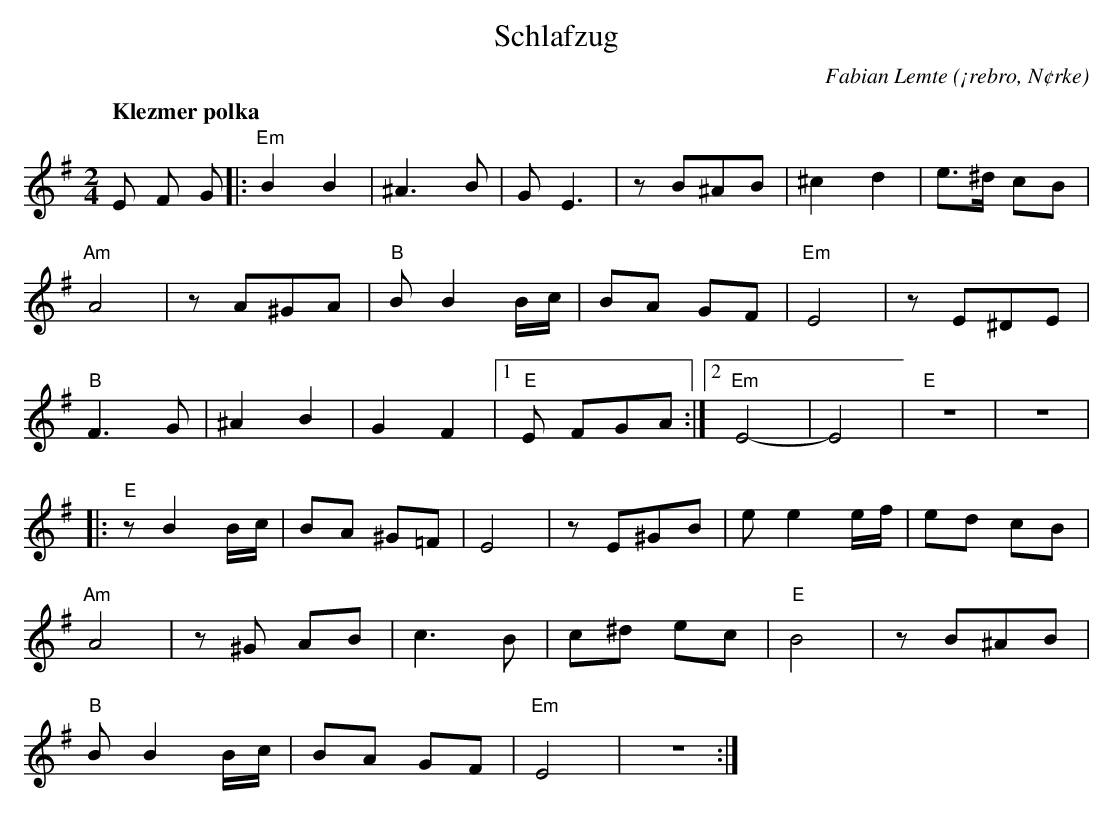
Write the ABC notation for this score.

X:1
T:Schlafzug
O:¡rebro, N¢rke
C:Fabian Lemte
Q:"Klezmer polka"
M:2/4
L:1/8
K:Em
E F G |:"Em" B2 B2 | ^A3B | GE3 | zB^AB | ^c2 d2 | e>^d cB |
"Am" A4 | zA^GA |"B" B B2 B/2c/2 | BA GF |"Em" E4 | zE^DE |
"B" F3G | ^A2 B2 | G2 F2 |1"E" E FGA :|2"Em" E4- | E4 |"E" z4 | z4 |
|:"E" zB2 B/2c/2 | BA ^G=F | E4 | zE^GB | e e2 e/2f/2| ed cB |
"Am" A4 | z^G AB | c3B | c^d ec |"E" B4 | zB^AB |
"B" B B2 B/2c/2 | BA GF |"Em" E4 | z4 :|
